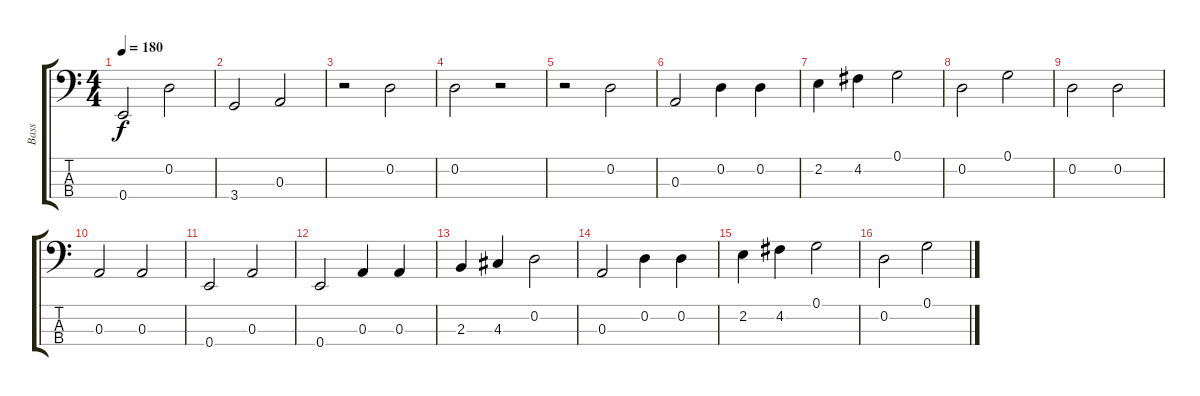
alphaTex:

\track ("Bass" "Bass") {instrument electricbasspick}
\staff {score tabs}
\tuning (G2 D2 A1 E1) {hide}
\ts (4 4)
\tempo 180
\clef f4
\ks c
0.4.2{dy f} 0.2.2 |
3.4.2 0.3.2 |
r.2 0.2.2 |
0.2.2 r.2 |
r.2 0.2.2 |
0.3.2 0.2.4 0.2.4 |
2.2.4 4.2.4 0.1.2 |
0.2.2 0.1.2 |
0.2.2 0.2.2 |
0.3.2 0.3.2 |
0.4.2 0.3.2 |
0.4.2 0.3.4 0.3.4 |
2.3.4 4.3.4 0.2.2 |
0.3.2 0.2.4 0.2.4 |
2.2.4 4.2.4 0.1.2 |
0.2.2 0.1.2
